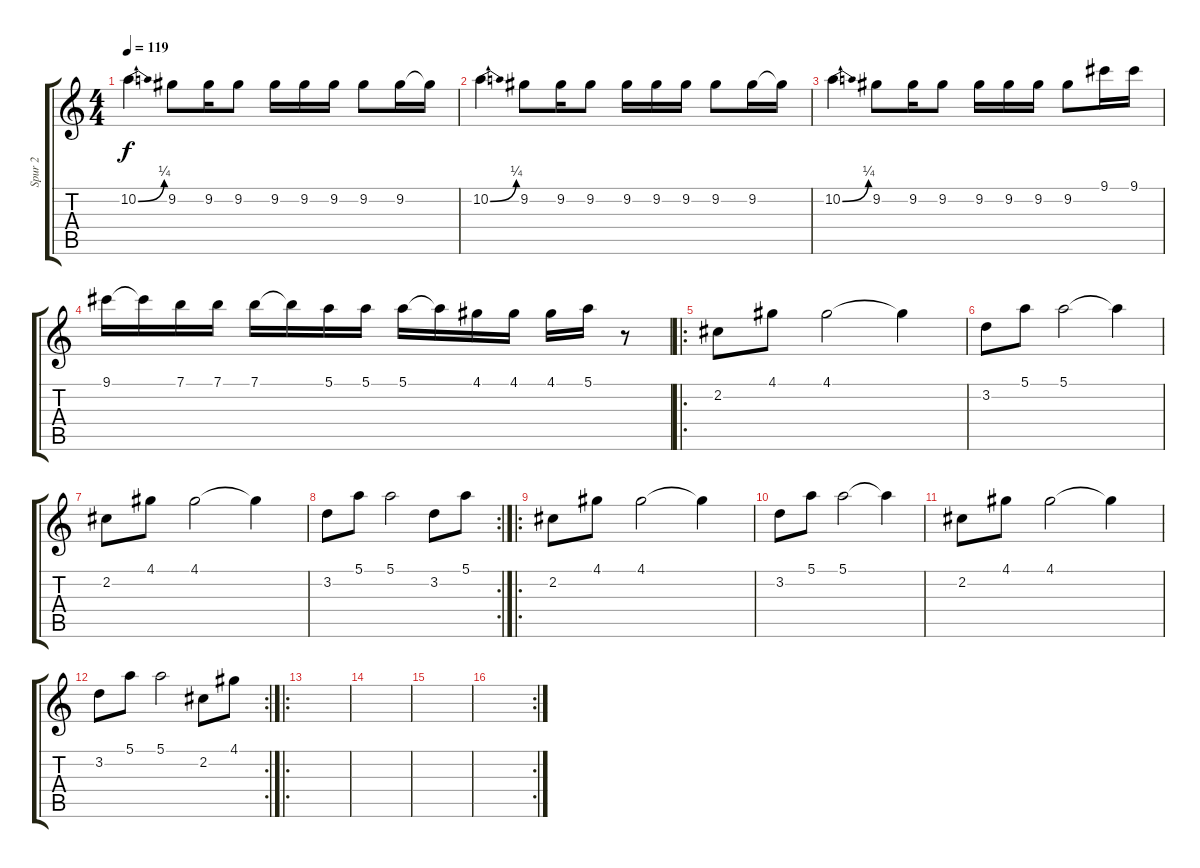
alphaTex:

\track ("Spur 2" "Spur 2") {instrument overdrivenguitar}
\staff {score tabs}
\tuning (E4 B3 G3 D3 A2 E2) {hide}
\ts (4 4)
\tempo 119
\clef g2
\ks c
10.2{be (bend 0 0 60 1)}.4{dy f} 9.2.8 9.2.16 9.2.8 9.2.16 9.2.16 9.2.16 9.2.8 9.2.16 9.2{t}.16 |
10.2{be (bend 0 0 60 1)}.4 9.2.8 9.2.16 9.2.8 9.2.16 9.2.16 9.2.16 9.2.8 9.2.16 9.2{t}.16 |
10.2{be (bend 0 0 60 1)}.4 9.2.8 9.2.16 9.2.8 9.2.16 9.2.16 9.2.16 9.2.8 9.1.16 9.1.16 |
9.1.16 9.1{t}.16 7.1.16 7.1.16 7.1.16 7.1{t}.16 5.1.16 5.1.16 5.1.16 5.1{t}.16 4.1.16 4.1.16 4.1.16 5.1.16 r.8 |
\ro
2.2.8 4.1.8 4.1.2 4.1{t}.4 |
3.2.8 5.1.8 5.1.2 5.1{t}.4 |
2.2.8 4.1.8 4.1.2 4.1{t}.4 |
\rc 2
3.2.8 5.1.8 5.1.2 3.2.8 5.1.8 |
\ro
2.2.8 4.1.8 4.1.2 4.1{t}.4 |
3.2.8 5.1.8 5.1.2 5.1{t}.4 |
2.2.8 4.1.8 4.1.2 4.1{t}.4 |
\rc 2
3.2.8 5.1.8 5.1.2 2.2.8 4.1.8 |
\ro
|
|
|
\rc 2
